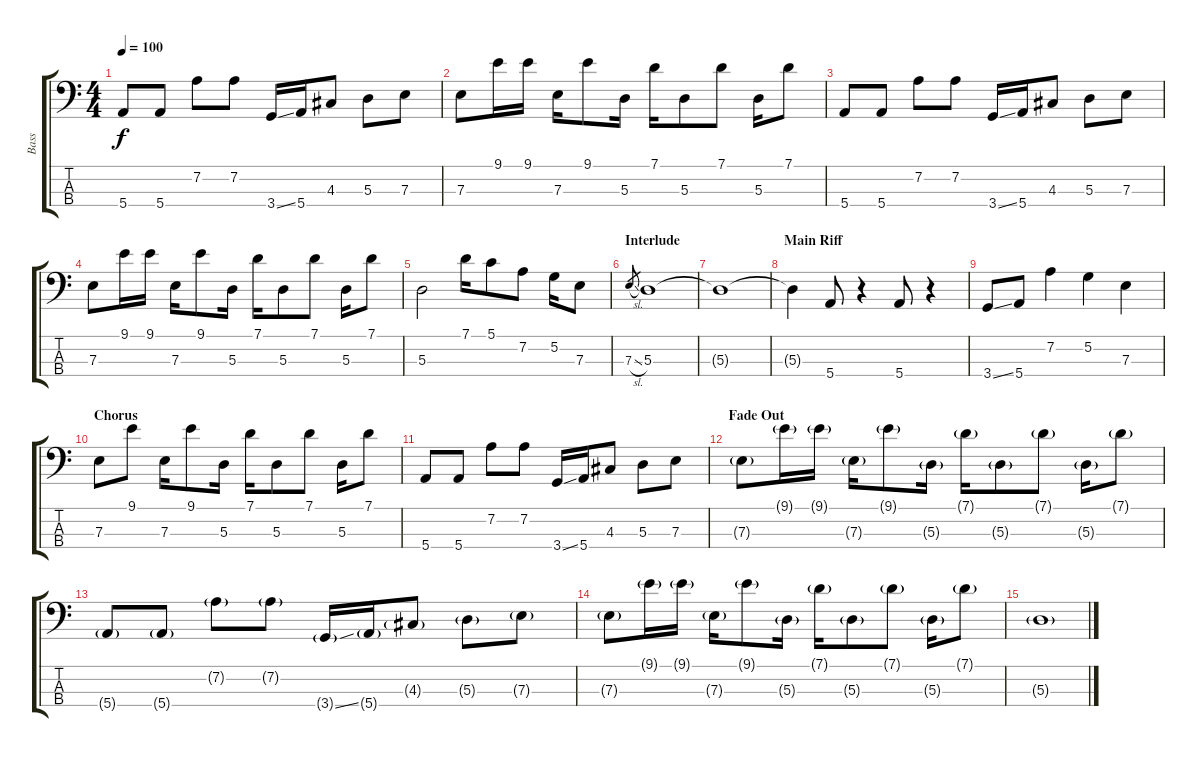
\track ("Bass" "Bass") {instrument electricbassfinger}
\staff {score tabs}
\tuning (G2 D2 A1 E1) {hide}
\ts (4 4)
\tempo 100
\clef f4
\ks c
5.4.8{dy f} 5.4.8 7.2.8 7.2.8 3.4{ss}.16 5.4.16 4.3.8 5.3.8 7.3.8 |
7.3.8 9.1.16 9.1.16 7.3.16 9.1.8 5.3.16 7.1.16 5.3.8 7.1.8 5.3.16 7.1.8 |
5.4.8 5.4.8 7.2.8 7.2.8 3.4{ss}.16 5.4.16 4.3.8 5.3.8 7.3.8 |
7.3.8 9.1.16 9.1.16 7.3.16 9.1.8 5.3.16 7.1.16 5.3.8 7.1.8 5.3.16 7.1.8 |
5.3.2 7.1.16 5.1.8 7.2.8 5.2.16 7.3.8 |
\section ("" "Interlude")
7.3{sl}.8{gr} 5.3.1 |
5.3{t}.1 |
\section ("" "Main Riff")
5.3{t}.4 5.4.8 r.4 5.4.8 r.4 |
3.4{ss}.8 5.4.8 7.2.4 5.2.4 7.3.4 |
\section ("" "Chorus")
7.3.8 9.1.8 7.3.16 9.1.8 5.3.16 7.1.16 5.3.8 7.1.8 5.3.16 7.1.8 |
5.4.8 5.4.8 7.2.8 7.2.8 3.4{ss}.16 5.4.16 4.3.8 5.3.8 7.3.8 |
\section ("" "Fade Out")
7.3{g}.8 9.1{g}.16 9.1{g}.16 7.3{g}.16 9.1{g}.8 5.3{g}.16 7.1{g}.16 5.3{g}.8 7.1{g}.8 5.3{g}.16 7.1{g}.8 |
5.4{g}.8 5.4{g}.8 7.2{g}.8 7.2{g}.8 3.4{ss g}.16 5.4{g}.16 4.3{g}.8 5.3{g}.8 7.3{g}.8 |
7.3{g}.8 9.1{g}.16 9.1{g}.16 7.3{g}.16 9.1{g}.8 5.3{g}.16 7.1{g}.16 5.3{g}.8 7.1{g}.8 5.3{g}.16 7.1{g}.8 |
5.3{g}.1
